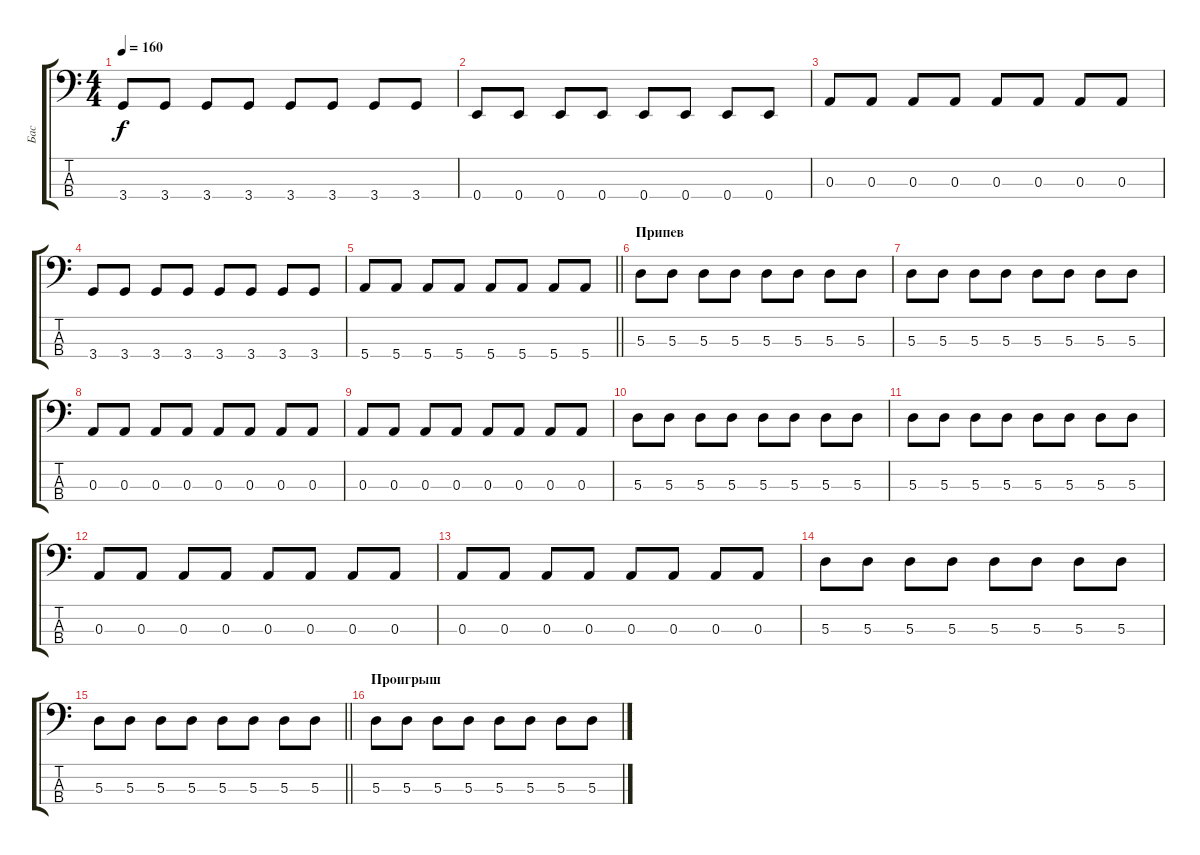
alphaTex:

\track ("Бас" "Бас") {instrument electricbassfinger}
\staff {score tabs}
\tuning (G2 D2 A1 E1) {hide}
\ts (4 4)
\tempo 160
\clef f4
\ks c
3.4.8{dy f} 3.4.8 3.4.8 3.4.8 3.4.8 3.4.8 3.4.8 3.4.8 |
0.4.8 0.4.8 0.4.8 0.4.8 0.4.8 0.4.8 0.4.8 0.4.8 |
0.3.8 0.3.8 0.3.8 0.3.8 0.3.8 0.3.8 0.3.8 0.3.8 |
3.4.8 3.4.8 3.4.8 3.4.8 3.4.8 3.4.8 3.4.8 3.4.8 |
\barLineRight lightlight
5.4.8 5.4.8 5.4.8 5.4.8 5.4.8 5.4.8 5.4.8 5.4.8 |
\section ("" "Припев")
5.3.8 5.3.8 5.3.8 5.3.8 5.3.8 5.3.8 5.3.8 5.3.8 |
5.3.8 5.3.8 5.3.8 5.3.8 5.3.8 5.3.8 5.3.8 5.3.8 |
0.3.8 0.3.8 0.3.8 0.3.8 0.3.8 0.3.8 0.3.8 0.3.8 |
0.3.8 0.3.8 0.3.8 0.3.8 0.3.8 0.3.8 0.3.8 0.3.8 |
5.3.8 5.3.8 5.3.8 5.3.8 5.3.8 5.3.8 5.3.8 5.3.8 |
5.3.8 5.3.8 5.3.8 5.3.8 5.3.8 5.3.8 5.3.8 5.3.8 |
0.3.8 0.3.8 0.3.8 0.3.8 0.3.8 0.3.8 0.3.8 0.3.8 |
0.3.8 0.3.8 0.3.8 0.3.8 0.3.8 0.3.8 0.3.8 0.3.8 |
5.3.8 5.3.8 5.3.8 5.3.8 5.3.8 5.3.8 5.3.8 5.3.8 |
\barLineRight lightlight
5.3.8 5.3.8 5.3.8 5.3.8 5.3.8 5.3.8 5.3.8 5.3.8 |
\section ("" "Проигрыш")
5.3.8 5.3.8 5.3.8 5.3.8 5.3.8 5.3.8 5.3.8 5.3.8
